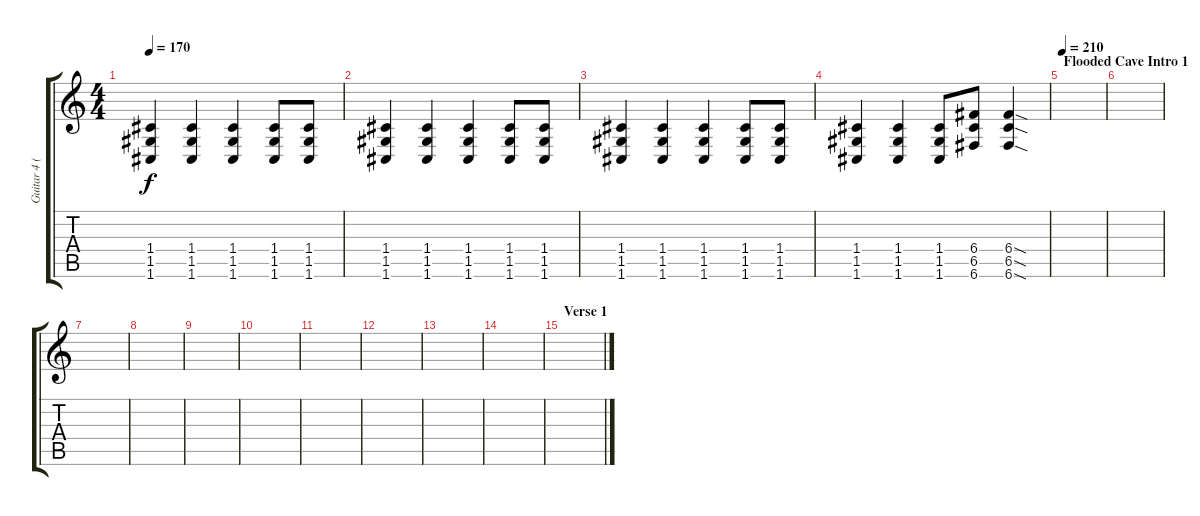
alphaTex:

\track ("Guitar 4 (distortion)" "Guitar 4 (") {instrument distortionguitar}
\staff {score tabs}
\tuning (D4 A3 F3 C3 G2 C2) {hide}
\ts (4 4)
\tempo 170
\clef g2
\ks c
(1.4 1.5 1.6).4{dy f} (1.4 1.5 1.6).4 (1.4 1.5 1.6).4 (1.4 1.5 1.6).8 (1.4 1.5 1.6).8 |
(1.4 1.5 1.6).4 (1.4 1.5 1.6).4 (1.4 1.5 1.6).4 (1.4 1.5 1.6).8 (1.4 1.5 1.6).8 |
(1.4 1.5 1.6).4 (1.4 1.5 1.6).4 (1.4 1.5 1.6).4 (1.4 1.5 1.6).8 (1.4 1.5 1.6).8 |
(1.4 1.5 1.6).4 (1.4 1.5 1.6).4 (1.4 1.5 1.6).8 (6.4 6.5 6.6).8 (6.4{sod} 6.5{sod} 6.6{sod}).4 |
\section ("" "Flooded Cave Intro 1")
\tempo 210
|
|
|
|
|
|
|
|
|
|
\section ("" "Verse 1")
